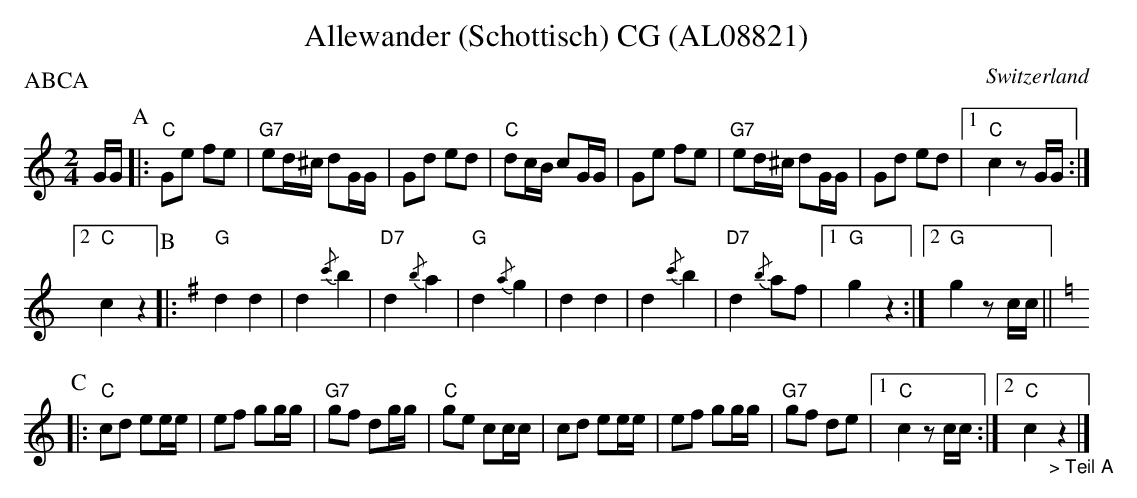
X:1
T: Allewander (Schottisch) CG (AL08821)
P:ABCA
O:Switzerland
M:2/4
L:1/16
K:C %%MIDI gchordon
GG [P:A] |: "C"G2e2 f2e2 | "G7"e2d^c d2GG | G2d2 e2d2 | "C"d2cB c2GG | G2e2 f2e2 | "G7"e2d^c d2GG | G2d2 e2d2 |1 "C"c4z2GG :|2
"C"c4z4 [P:B] |: [K:G] [L:1/4]  "G"dd | d{/c'}b | "D7"d{/b}a | "G"d{/a}g |  dd | d{/c'}b | "D7"d{/b}a/f/ |1 "G"gz :|2 "G"gz/c//c// || [K:C] [L:1/8]
[P:C] |: "C"cd ee/e/ | ef gg/g/ | "G7"gf dg/g/ |  "C"ge cc/c/ | cd ee/e/ | ef gg/g/ | "G7"gf de |1 "C"c2zc/c/ :|2 "C"c2"_> Teil A"z2 |]
